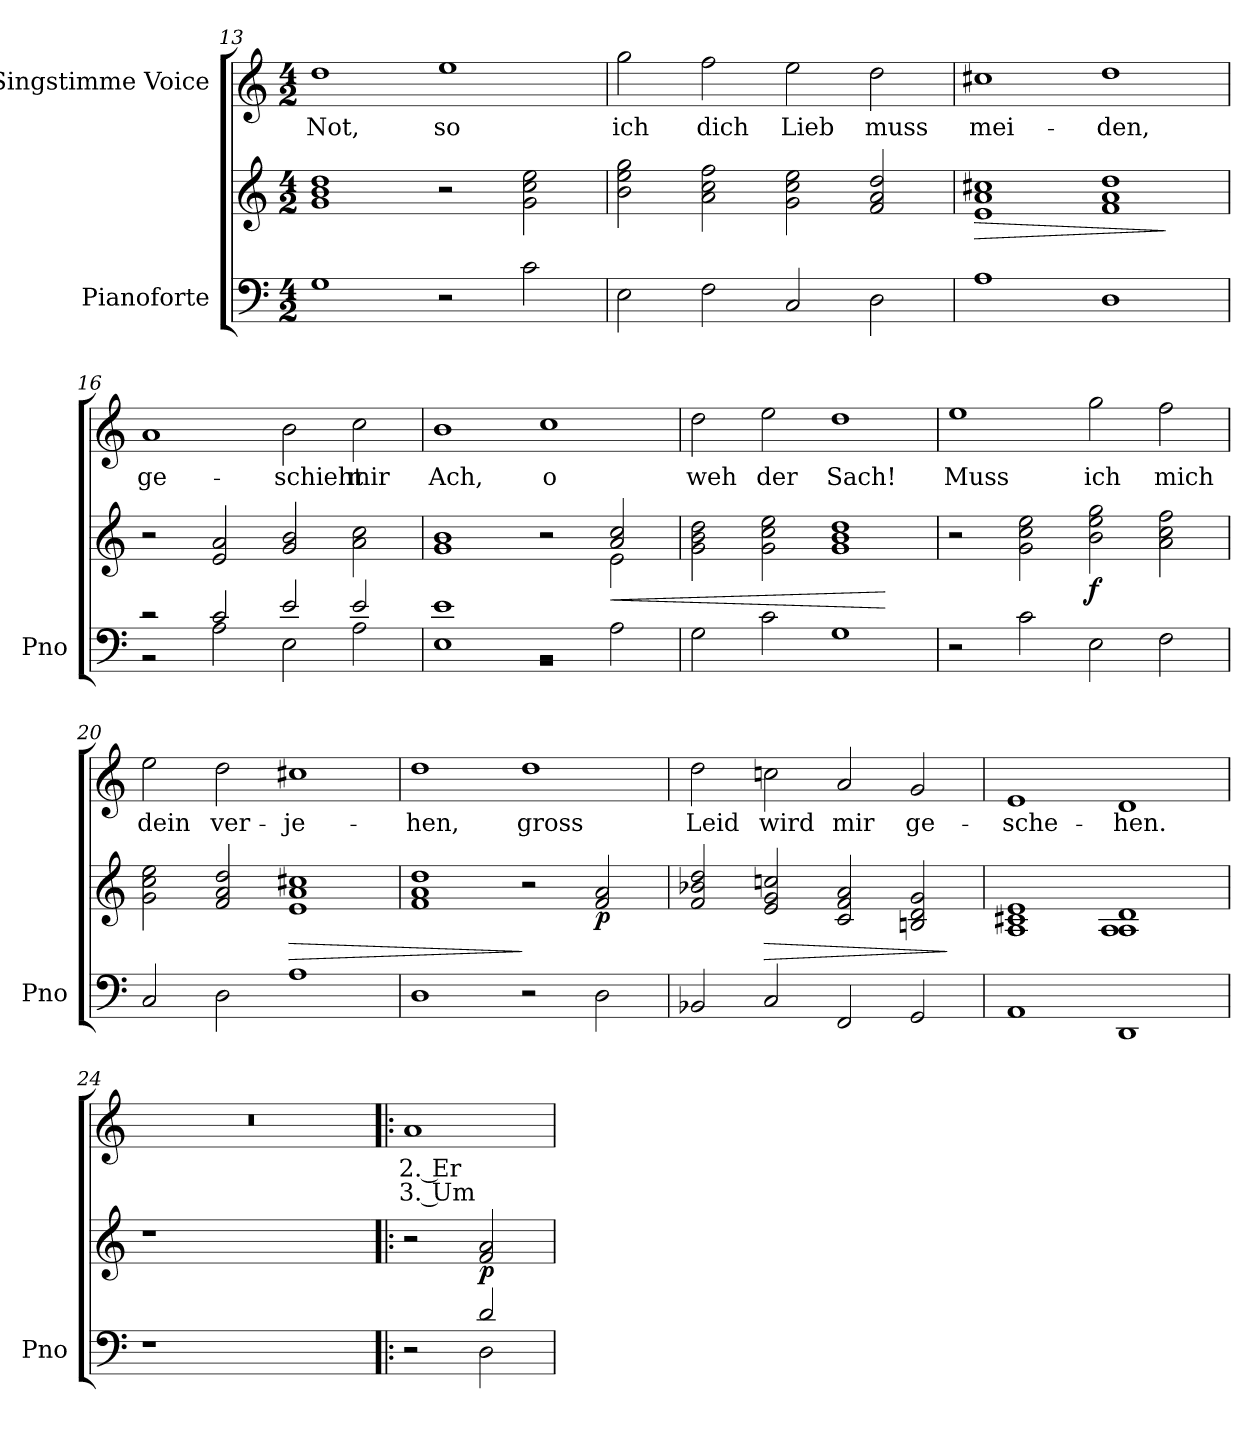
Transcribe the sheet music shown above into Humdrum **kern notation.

**kern	**kern	**dynam	**kern	**text	**text
*part2	*part2	*part2	*part1	*part1	*part1
*staff3	*staff2	*staff2/3	*staff1	*staff1	*staff1
*I"Pianoforte	*	*	*I"Singstimme Voice	*	*
*I'Pno	*	*	*	*	*
*clefF4	*clefG2	*	*clefG2	*	*
*k[]	*k[]	*	*k[]	*	*
*M4/2	*M4/2	*	*M4/2	*	*
=13	=13	=13	=13	=13	=13
!	!	!	!	!LO:LY:b	!
1G	1g 1b 1dd	.	1dd	Not,	.
!	!	!	!	!LO:LY:b	!
2r	2r	.	1ee	so	.
2c\	2g\ 2cc\ 2ee\	.	.	.	.
=14	=14	=14	=14	=14	=14
!	!	!	!	!LO:LY:b	!
2E\	2b\ 2ee\ 2gg\	.	2gg\	ich	.
!	!	!	!	!LO:LY:b	!
2F\	2a\ 2cc\ 2ff\	.	2ff\	dich	.
!	!	!	!	!LO:LY:b	!
2C/	2g\ 2cc\ 2ee\	.	2ee\	Lieb	.
!	!	!	!	!LO:LY:b	!
2D\	2f/ 2a/ 2dd/	.	2dd\	muss	.
=15	=15	=15	=15	=15	=15
!	!	!LO:HP:b	!	!LO:LY:b	!
1A	1e 1a 1cc#X	>	1cc#X	mei-	.
!	!	!	!	!LO:LY:b	!
1D	1f 1a 1dd	.	1dd	-den,	.
.	.	]	.	.	.
=16	=16	=16	=16	=16	=16
*^	*	*	*	*	*
!	!	!	!	!	!LO:LY:b	!
2r	2r	2r	.	1a	ge-	.
2c/	2A\	2e/ 2a/	.	.	.	.
!	!	!	!	!	!LO:LY:b	!
2e/	2E\	2g/ 2b/	.	2b\	-schieht	.
!	!	!	!	!	!LO:LY:b	!
2e/	2A\	2a\ 2cc\	.	2cc\	mir	.
=17	=17	=17	=17	=17	=17	=17
*	*	*^	*	*	*	*
!	!	!	!	!	!	!LO:LY:b	!
1e	1E	1g 1b	1.ryy	.	1b	Ach,	.
!	!	!	!	!	!	!LO:LY:b	!
2rBB	1r	2r	.	.	1cc	o	.
!	!	!	!	!LO:HP:b	!	!	!
2A\	.	2a/ 2cc/	2e\	<	.	.	.
*v	*v	*	*	*	*	*	*
!!LO:LB:g=z
=18	=18	=18	=18	=18	=18	=18
!	!	!	!	!	!LO:LY:b	!
*	*v	*v	*	*	*	*
2G\	2g\ 2b\ 2dd\	.	2dd\	weh	.
!	!	!	!	!LO:LY:b	!
2c\	2g\ 2cc\ 2ee\	.	2ee\	der	.
!	!	!	!	!LO:LY:b	!
1G	1g 1b 1dd	.	1dd	Sach!	.
.	.	[	.	.	.
=19	=19	=19	=19	=19	=19
!	!	!	!	!LO:LY:b	!
2r	2r	.	1ee	Muss	.
2c\	2g\ 2cc\ 2ee\	.	.	.	.
!	!	!LO:DY:b	!	!LO:LY:b	!
2E\	2b\ 2ee\ 2gg\	f	2gg\	ich	.
!	!	!	!	!LO:LY:b	!
2F\	2a\ 2cc\ 2ff\	.	2ff\	mich	.
=20	=20	=20	=20	=20	=20
!	!	!	!	!LO:LY:b	!
2C/	2g\ 2cc\ 2ee\	.	2ee\	dein	.
!	!	!	!	!LO:LY:b	!
2D\	2f/ 2a/ 2dd/	.	2dd\	ver-	.
!	!	!LO:HP:b	!	!LO:LY:b	!
1A	1e 1a 1cc#X	>	1cc#X	-je-	.
=21	=21	=21	=21	=21	=21
!	!	!	!	!LO:LY:b	!
1D	1f 1a 1dd	.	1dd	-hen,	.
!	!	!	!	!LO:LY:b	!
2r	2r	]	1dd	gross	.
!	!	!LO:DY:b	!	!	!
2D\	2f/ 2a/	p	.	.	.
=22	=22	=22	=22	=22	=22
!	!	!	!	!LO:LY:b	!
2BB-X/	2f/ 2b-X/ 2dd/	.	2dd\	Leid	.
!	!	!LO:HP:b	!	!LO:LY:b	!
2C/	2e/ 2g/ 2ccn/	>	2ccn\	wird	.
!	!	!	!	!LO:LY:b	!
2FF/	2c/ 2f/ 2a/	.	2a/	mir	.
!	!	!	!	!LO:LY:b	!
2GG/	2Bn/ 2d/ 2g/	.	2g/	ge-	.
.	.	]	.	.	.
=23	=23	=23	=23	=23	=23
*	*^	*	*	*	*
!	!	!	!	!	!LO:LY:b	!
1AA	1A 1c#X 1e	1ryy	.	1e	-sche-	.
!	!	!	!	!	!LO:LY:b	!
1DD	1A 1d	1A	.	1d	-hen.	.
*	*v	*v	*	*	*	*
=24	=24	=24	=24	=24	=24
1r	1r	.	0r	.	.
1ryy	1ryy	.	.	.	.
!!LO:PB:g=z
=24X1!|:	=24X1!|:	=24X1!|:	=24X1!|:	=24X1!|:	=24X1!|:
*^	*	*	*	*	*
!	!	!	!	!	!LO:LY:b	!LO:LY:b
2r	2ryy	2r	.	1a	2. Er-	3. Um
!	!	!	!LO:DY:b	!	!	!
2d/	2D\	2f/ 2a/	p	.	.	.
*v	*v	*	*	*	*	*
=	=	=	=	=	=
*-	*-	*-	*-	*-	*-
